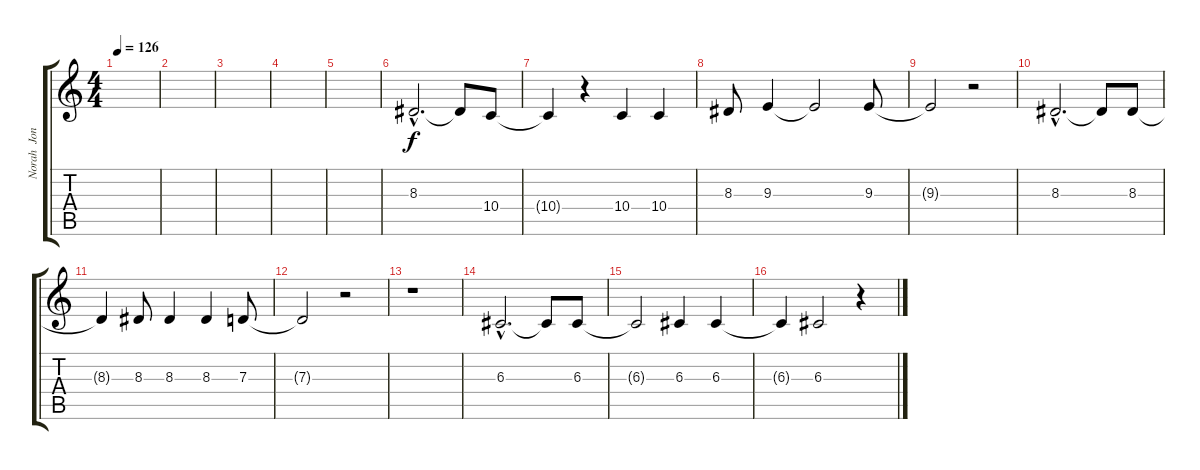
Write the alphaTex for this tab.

\track ("Norah  Jones" "Norah  Jon") {instrument lead1square}
\staff {score tabs}
\tuning (E4 B3 G3 D3 A2 E2) {hide}
\ts (4 4)
\tempo 126
\clef g2
\ks c
|
|
|
|
|
8.3{hac}.2{d} 8.3{t}.8 10.4.8 |
10.4{t}.4 r.4 10.4.4 10.4.4 |
8.3.8 9.3.4 9.3{t}.2 9.3.8 |
9.3{t}.2 r.2 |
8.3{hac}.2{d} 8.3{t}.8 8.3.8 |
8.3{t}.4 8.3.8 8.3.4 8.3.4 7.3.8 |
7.3{t}.2 r.2 |
r.1 |
6.3{hac}.2{d} 6.3{t}.8 6.3.8 |
6.3{t}.2 6.3.4 6.3.4 |
6.3{t}.4 6.3.2 r.4
